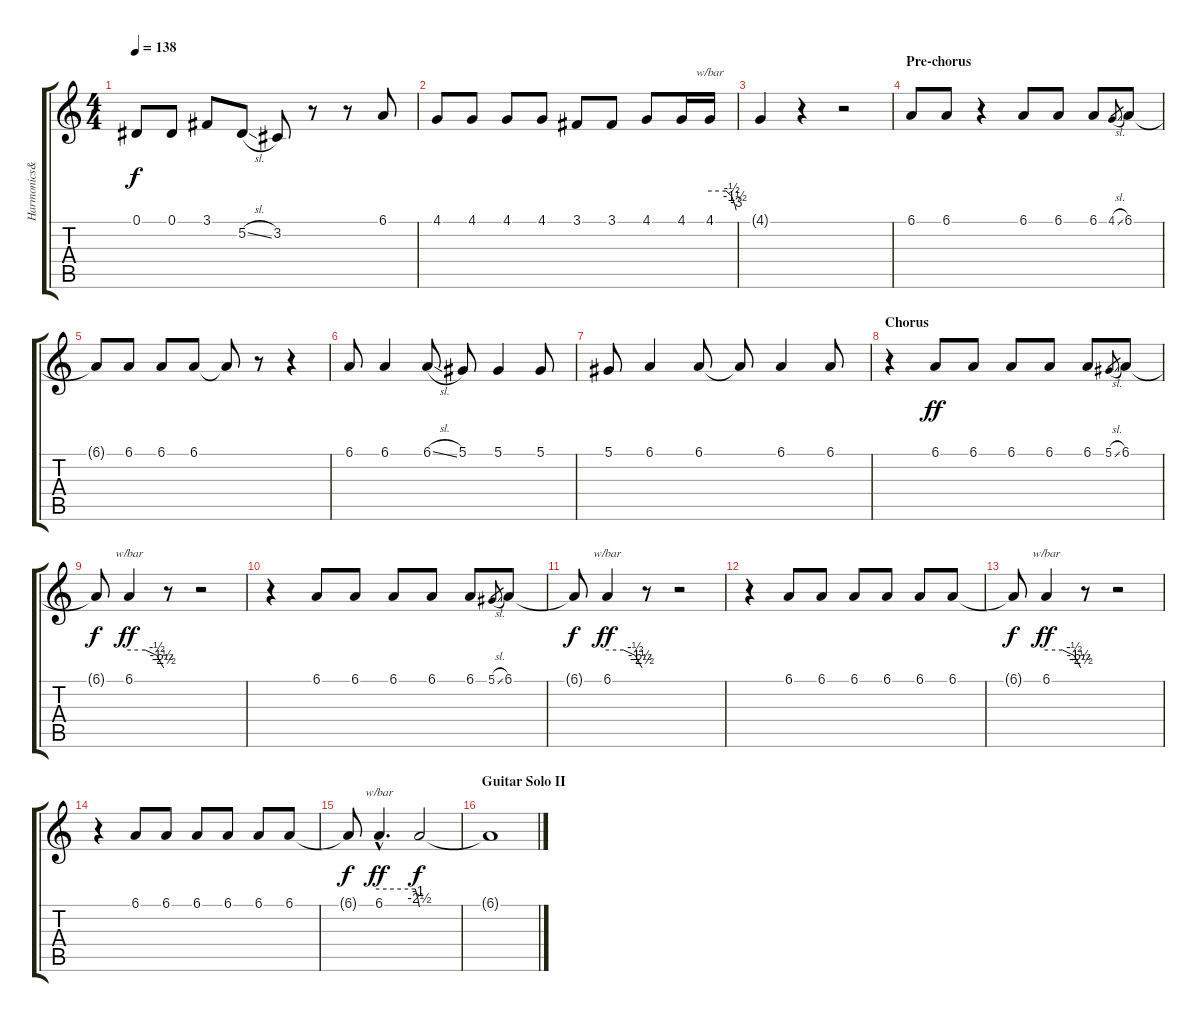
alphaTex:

\track ("Harmonics&Voice" "Harmonics&") {instrument lead6voice}
\staff {score tabs}
\tuning (Eb4 Bb3 Gb3 Db3 Ab2 Eb2) {hide}
\ts (4 4)
\tempo 138
\clef g2
\ks c
0.1{t}.8{dy f} 0.1.8 3.1.8 5.2{sl}.8 3.2.8 r.8 r.8 6.1.8 |
4.1.8 4.1.8 4.1.8 4.1.8 3.1.8 3.1.8 4.1.8 4.1.16 4.1.16{tbe (custom default 0 0 37 0 50 -2 57 -6 60 -12)} |
4.1{t}.4 r.4 r.2 |
\section ("" "Pre-chorus")
6.1.8 6.1.8 r.4 6.1.8 6.1.8 6.1.8 4.1{sl}.8{gr} 6.1.8 |
6.1{t}.8 6.1.8 6.1.8 6.1.8 6.1{t}.8 r.8 r.4 |
6.1.8 6.1.4 6.1{sl}.8 5.1.8 5.1.4 5.1.8 |
5.1.8 6.1.4 6.1.8 6.1{t}.8 6.1.4 6.1.8 |
\section ("" "Chorus")
r.4 6.1.8{dy ff} 6.1.8 6.1.8 6.1.8 6.1.8 5.1{sl}.8{gr} 6.1.8 |
6.1{t}.8{dy f} 6.1.4{tbe (custom default 0 0 28 0 48 -2 56 -6 60 -10) dy ff} r.8 r.2 |
r.4 6.1.8 6.1.8 6.1.8 6.1.8 6.1.8 5.1{sl}.8{gr} 6.1.8 |
6.1{t}.8{dy f} 6.1.4{tbe (custom default 0 0 28 0 48 -2 56 -6 60 -10) dy ff} r.8 r.2 |
r.4 6.1.8 6.1.8 6.1.8 6.1.8 6.1.8 6.1.8 |
6.1{t}.8{dy f} 6.1.4{tbe (custom default 0 0 28 0 48 -2 56 -6 60 -10) dy ff} r.8 r.2 |
r.4 6.1.8 6.1.8 6.1.8 6.1.8 6.1.8 6.1.8 |
6.1{t}.8{dy f} 6.1{hac}.4{d tbe (custom default 0 0 54 0 58 -4 60 -10) dy ff} 6.1{t}.2{dy f} |
\section ("" "Guitar Solo II")
6.1{t}.1
